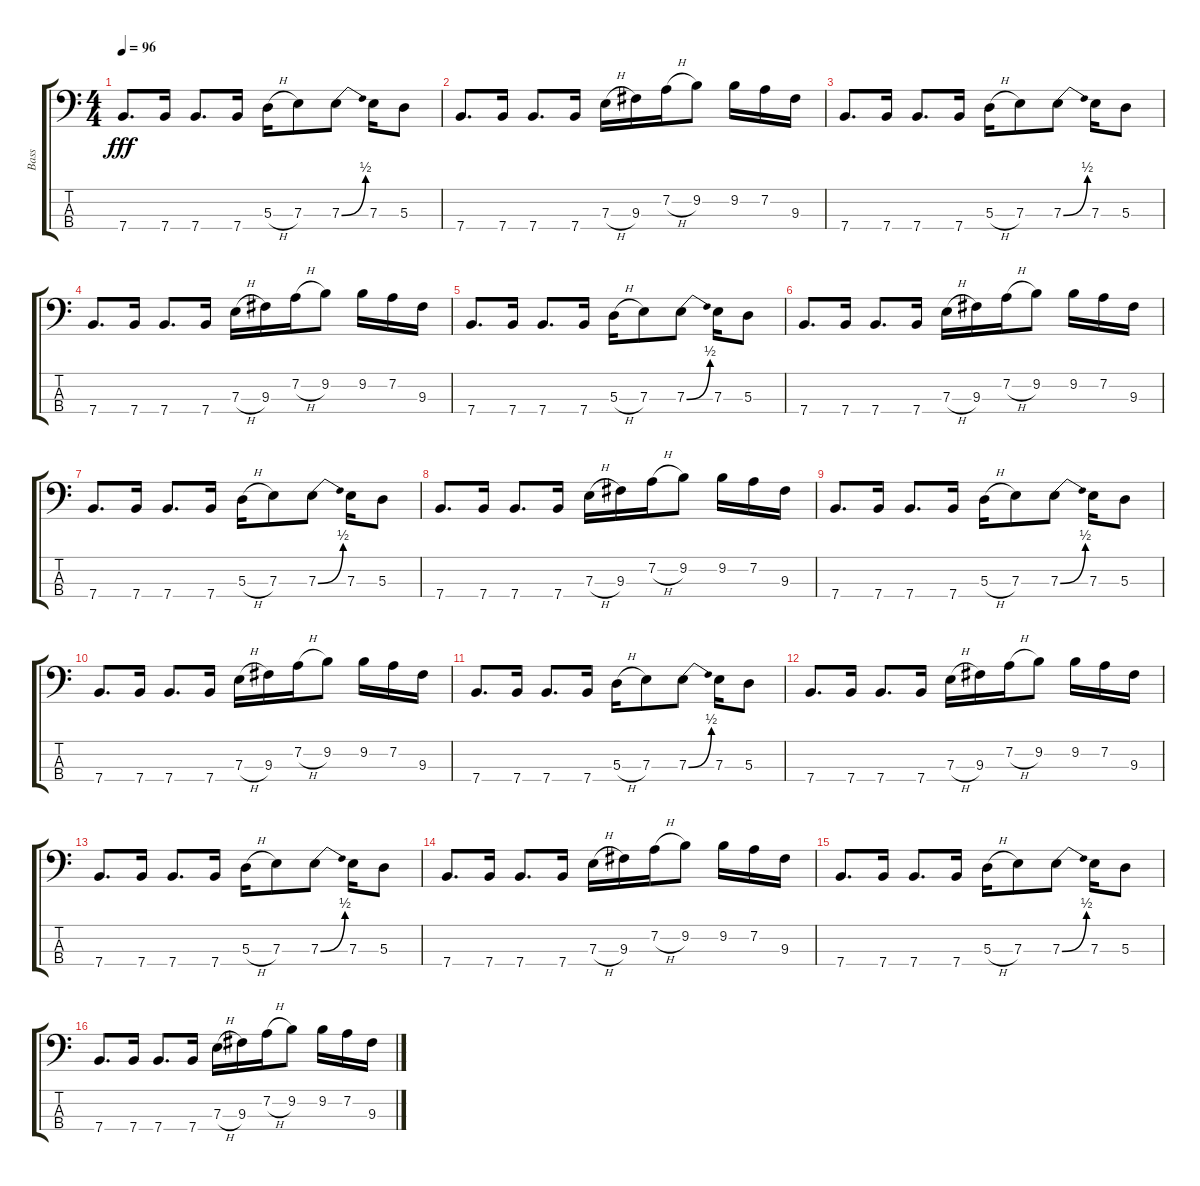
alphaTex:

\track ("Bass" "Bass") {instrument electricbassfinger}
\staff {score tabs}
\tuning (G2 D2 A1 E1) {hide}
\ts (4 4)
\tempo 96
\clef f4
\ks c
7.4.8{d dy fff} 7.4.16 7.4.8{d} 7.4.16 5.3{h}.16 7.3.8 7.3{be (bend 0 0 60 2)}.8 7.3.16 5.3.8 |
7.4.8{d} 7.4.16 7.4.8{d} 7.4.16 7.3{h}.16 9.3.16 7.2{h}.16 9.2.8 9.2.16 7.2.16 9.3.16 |
7.4.8{d} 7.4.16 7.4.8{d} 7.4.16 5.3{h}.16 7.3.8 7.3{be (bend 0 0 60 2)}.8 7.3.16 5.3.8 |
7.4.8{d} 7.4.16 7.4.8{d} 7.4.16 7.3{h}.16 9.3.16 7.2{h}.16 9.2.8 9.2.16 7.2.16 9.3.16 |
7.4.8{d} 7.4.16 7.4.8{d} 7.4.16 5.3{h}.16 7.3.8 7.3{be (bend 0 0 60 2)}.8 7.3.16 5.3.8 |
7.4.8{d} 7.4.16 7.4.8{d} 7.4.16 7.3{h}.16 9.3.16 7.2{h}.16 9.2.8 9.2.16 7.2.16 9.3.16 |
7.4.8{d} 7.4.16 7.4.8{d} 7.4.16 5.3{h}.16 7.3.8 7.3{be (bend 0 0 60 2)}.8 7.3.16 5.3.8 |
7.4.8{d} 7.4.16 7.4.8{d} 7.4.16 7.3{h}.16 9.3.16 7.2{h}.16 9.2.8 9.2.16 7.2.16 9.3.16 |
7.4.8{d} 7.4.16 7.4.8{d} 7.4.16 5.3{h}.16 7.3.8 7.3{be (bend 0 0 60 2)}.8 7.3.16 5.3.8 |
7.4.8{d} 7.4.16 7.4.8{d} 7.4.16 7.3{h}.16 9.3.16 7.2{h}.16 9.2.8 9.2.16 7.2.16 9.3.16 |
7.4.8{d} 7.4.16 7.4.8{d} 7.4.16 5.3{h}.16 7.3.8 7.3{be (bend 0 0 60 2)}.8 7.3.16 5.3.8 |
7.4.8{d} 7.4.16 7.4.8{d} 7.4.16 7.3{h}.16 9.3.16 7.2{h}.16 9.2.8 9.2.16 7.2.16 9.3.16 |
7.4.8{d} 7.4.16 7.4.8{d} 7.4.16 5.3{h}.16 7.3.8 7.3{be (bend 0 0 60 2)}.8 7.3.16 5.3.8 |
7.4.8{d} 7.4.16 7.4.8{d} 7.4.16 7.3{h}.16 9.3.16 7.2{h}.16 9.2.8 9.2.16 7.2.16 9.3.16 |
7.4.8{d} 7.4.16 7.4.8{d} 7.4.16 5.3{h}.16 7.3.8 7.3{be (bend 0 0 60 2)}.8 7.3.16 5.3.8 |
7.4.8{d} 7.4.16 7.4.8{d} 7.4.16 7.3{h}.16 9.3.16 7.2{h}.16 9.2.8 9.2.16 7.2.16 9.3.16
